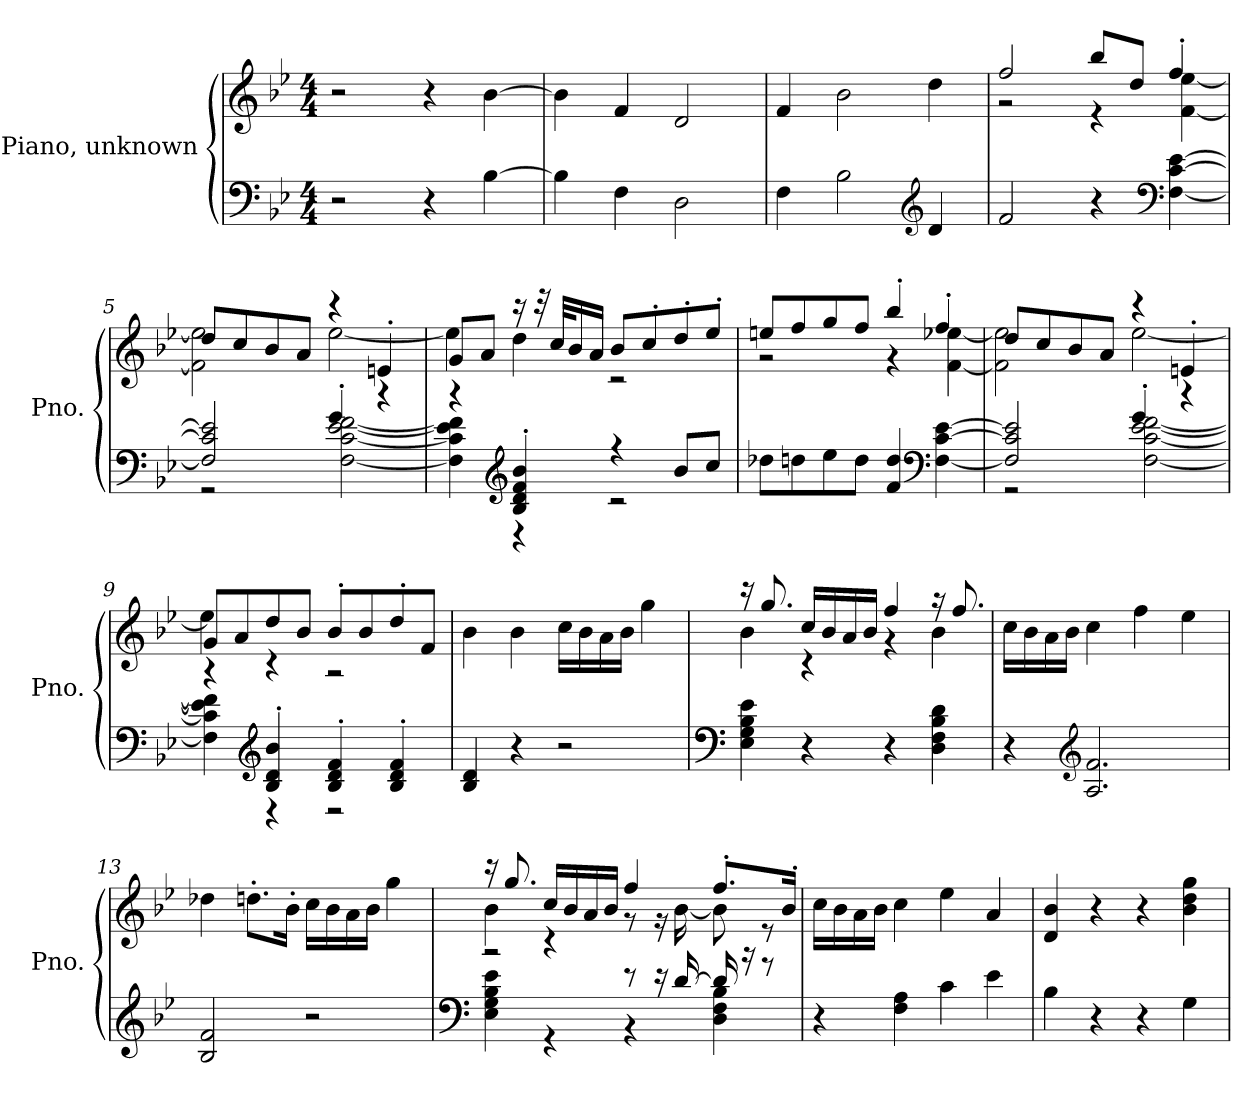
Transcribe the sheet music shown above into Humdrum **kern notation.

**kern	**kern
*part1	*part1
*staff2	*staff1
*I"Piano, unknown	*
*I'Pno.	*
*clefF4	*clefG2
*k[b-e-]	*k[b-e-]
*M4/4	*M4/4
*MM120	*MM120
=1	=1
2r	2r
4r	4r
[4B-\	[4b-\
=2	=2
4B-\]	4b-\]
4F\	4f/
2D\	2d/
=3	=3
4F\	4f/
2B-\	2b-\
*clefG2	*
4d/	4dd\
=4	=4
*	*^
2f/	2ff/	2r
4r	8bb-/L	4r
.	8dd/J	.
*clefF4	*	*
[4F\ [4c\ [4e-\	4ff'/	[4f\ [4ee-\
=5	=5	=5
*^	*	*
2F/] 2c/] 2e-/]	2r	8dd/L	2f\] 2ee-\]
.	.	8cc/	.
.	.	8b-/	.
.	.	8a/J	.
4g'/	[2F\ [2c\ [2e-\ [2f\	4r	[2ee-\
4r	.	4en'/	.
=6	=6	=6	=6
4r	4F\] 4c\] 4e-\] 4f\]	8g/L	4ee-\]
.	.	8a/J	.
*clefG2	*	*	*
4B-/' 4d/' 4f/' 4b-/'	4r	16r	4dd\
.	.	32r	.
.	.	32cc/KLL	.
.	.	16b-/	.
.	.	16a/JJ	.
4r	2r	8b-/L	2r
.	.	8cc'/	.
8b-/L	.	8dd'/	.
8cc/J	.	8ee-'/J	.
*v	*v	*	*
!!LO:LB:g=z	!!
=7	=7	=7
8dd-X\L	8een/L	2r
8ddn\	8ff/	.
8ee-\	8gg/	.
8dd\J	8ff/J	.
4f/ 4dd/	4bb-'/	4r
*clefF4	*	*
[4F\ [4c\ [4e-\	4ff'/	[4f\ [4ee-X\
=8	=8	=8
*^	*	*
2F/] 2c/] 2e-/]	2r	8dd/L	2f\] 2ee-\]
.	.	8cc/	.
.	.	8b-/	.
.	.	8a/J	.
4g'/	[2F\ [2c\ [2e-\ [2f\	4r	[2ee-\
4r	.	4en'/	.
=9	=9	=9	=9
4r	4F\] 4c\] 4e-\] 4f\]	8g/L	4ee-\]
.	.	8a/	.
*clefG2	*	*	*
4B-/' 4d/' 4b-/'	4r	8dd/	4r
.	.	8b-/J	.
4B-/' 4d/' 4f/'	2r	8b-'/L	2r
.	.	8b-/	.
4B-/' 4d/' 4f/'	.	8dd'/	.
.	.	8f/J	.
*v	*v	*	*
*	*v	*v
=10	=10
4B-/ 4d/	4b-\
4r	4b-\
2r	16cc\LL
.	16b-\
.	16a\
.	16b-\JJ
.	4gg\
!!LO:LB:g=z
=11	=11
*clefF4	*
*	*^
4E-\ 4G\ 4B-\ 4e-\	16r	4b-\
.	8.gg/	.
4r	16cc/LL	4r
.	16b-/	.
.	16a/	.
.	16b-/JJ	.
4r	4ff/	4r
4D\ 4F\ 4B-\ 4d\	16r	4b-\
.	8.ff/	.
*	*v	*v
=12	=12
4r	16cc\LL
.	16b-\
.	16a\
.	16b-\JJ
*clefG2	*
2.A/ 2.f/	4cc\
.	4ff\
.	4ee-\
=13	=13
2B-/ 2f/	4dd-X\
.	8.ddn'\L
.	16b-'\Jk
2r	16cc\LL
.	16b-\
.	16a\
.	16b-\JJ
.	4gg\
=14	=14
*clefF4	*
*^	*^
2r	4E-\ 4G\ 4B-\ 4e-\	16r	4b-\
.	.	8.gg/	.
.	4r	16cc/LL	4r
.	.	16b-/	.
.	.	16a/	.
.	.	16b-/JJ	.
8r	4r	4ff/	8r
16r	.	.	16r
[16d/	.	.	[16b-\
16d/]	4D\ 4F\ 4B-\	8.ff'/L	8b-\]
16r	.	.	.
8r	.	.	8r
.	.	16b-'/Jk	.
*v	*v	*	*
*	*v	*v
!!LO:LB:g=z
=15	=15
4r	16cc\LL
.	16b-\
.	16a\
.	16b-\JJ
4F\ 4A\	4cc\
4c\	4ee-\
4e-\	4a/
=16	=16
4B-\	4d/ 4b-/
4r	4r
4r	4r
4G\	4b-\ 4dd\ 4gg\
=	=
*-	*-
